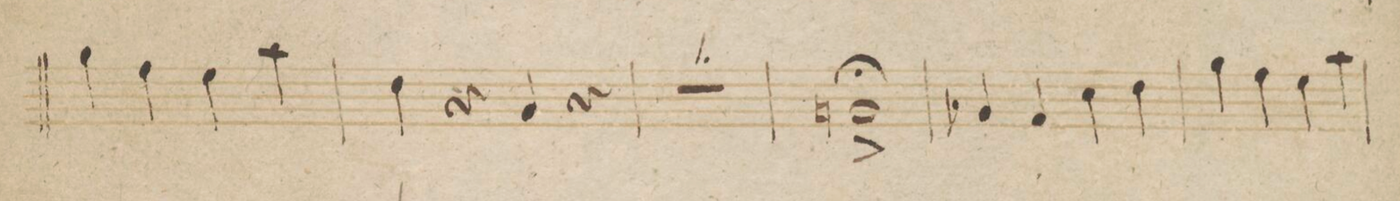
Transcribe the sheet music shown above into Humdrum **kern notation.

**kern	**dynam
*I"Fagotto 2do	*
*clefF4	*
*k[b-]	*
*met(c|)	*
*M2/2	*
4B-\	.
4A\	.
4G\	.
4c\	.
=68	=68
4F\	.
4r	.
4BB-/	.
4r	.
=69	=69
1r	.
=70	=70
1BBn/^;	.
=71	=71
4BB-X/	.
4AA/	.
4E\	.
4F\	.
=72	=72
4B-\	.
4A\	.
4G\	.
4c\	.
=73	=73
*-	*-
